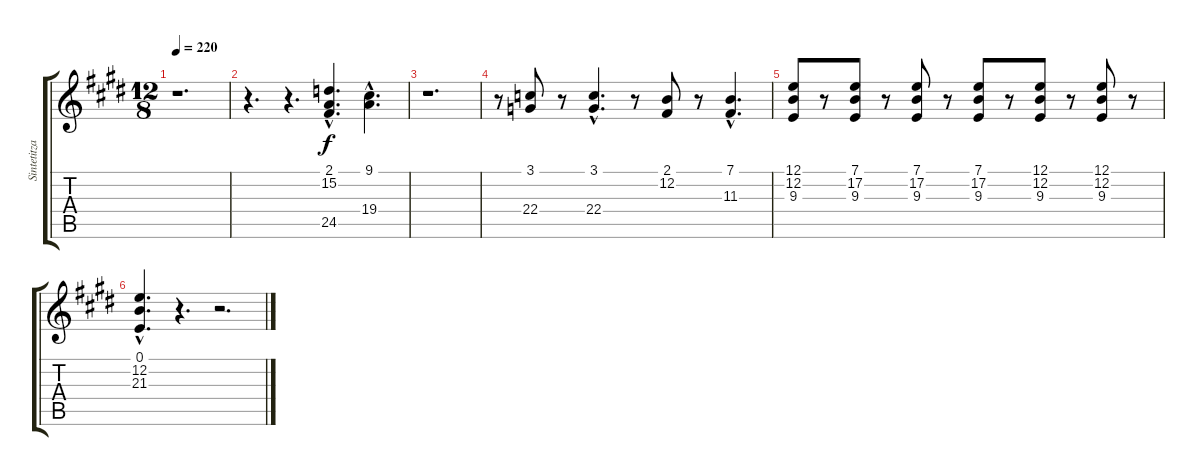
\track ("Sintetitzador" "Sintetitza") {instrument synthbrass1}
\staff {score tabs}
\tuning (E4 B3 G3 D3 A2 E2) {hide}
\ts (12 8)
\tempo 220
\clef g2
\ks e
r.1{d dy f} |
r.4{d} r.4{d} (2.1{hac} 15.2{hac} 24.5{hac}).4{d} (9.1{hac} 19.4{hac}).4{d} |
r.1{d} |
r.8 (3.1 22.4).8 r.8 (3.1{hac} 22.4{hac}).4{d} r.8 (2.1 12.2).8 r.8 (7.1{hac} 11.3{hac}).4{d} |
(12.1 12.2 9.3).8 r.8 (7.1 17.2 9.3).8 r.8 (7.1 17.2 9.3).8 r.8 (7.1 17.2 9.3).8 r.8 (12.1 12.2 9.3).8 r.8 (12.1 12.2 9.3).8 r.8 |
(0.1{hac} 12.2{hac} 21.3{hac}).4{d} r.4{d} r.2{d}
